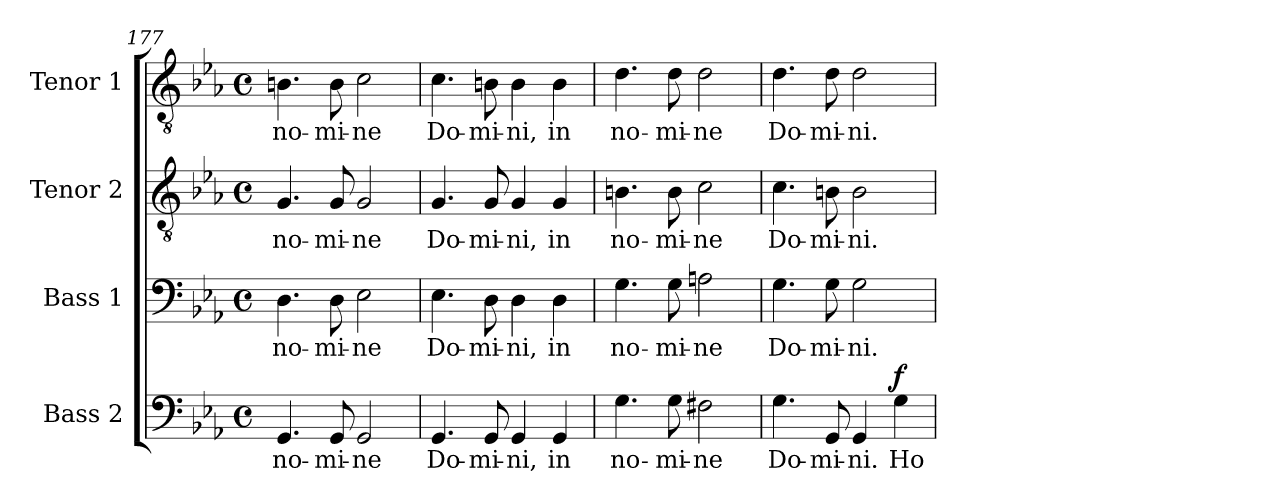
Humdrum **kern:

**kern	**text	**dynam	**kern	**text	**kern	**text	**kern	**text
*part4	*part4	*part4	*part3	*part3	*part2	*part2	*part1	*part1
*staff4	*staff4	*staff4	*staff3	*staff3	*staff2	*staff2	*staff1	*staff1
*I"Bass 2	*	*	*I"Bass 1	*	*I"Tenor 2	*	*I"Tenor 1	*
*I'B. 2	*	*	*I'B. 1	*	*I'T. 2	*	*I'T. 1	*
*clefF4	*	*	*clefF4	*	*clefGv2	*	*clefGv2	*
*k[b-e-a-]	*	*	*k[b-e-a-]	*	*k[b-e-a-]	*	*k[b-e-a-]	*
*E-:	*	*	*E-:	*	*E-:	*	*E-:	*
*M4/4	*	*	*M4/4	*	*M4/4	*	*M4/4	*
*met(c)	*	*	*met(c)	*	*met(c)	*	*met(c)	*
=177	=177	=177	=177	=177	=177	=177	=177	=177
!	!LO:LY:b	!	!	!LO:LY:b	!	!LO:LY:b	!	!LO:LY:b
4.GG/	no-	.	4.D\	no-	4.G/	no-	4.Bn\	no-
!	!LO:LY:b	!	!	!LO:LY:b	!	!LO:LY:b	!	!LO:LY:b
8GG/	-mi-	.	8D\	-mi-	8G/	-mi-	8B\	-mi-
!	!LO:LY:b	!	!	!LO:LY:b	!	!LO:LY:b	!	!LO:LY:b
2GG/	-ne	.	2E-\	-ne	2G/	-ne	2c\	-ne
=178	=178	=178	=178	=178	=178	=178	=178	=178
!	!LO:LY:b	!	!	!LO:LY:b	!	!LO:LY:b	!	!LO:LY:b
4.GG/	Do-	.	4.E-\	Do-	4.G/	Do-	4.c\	Do-
!	!LO:LY:b	!	!	!LO:LY:b	!	!LO:LY:b	!	!LO:LY:b
8GG/	-mi-	.	8D\	-mi-	8G/	-mi-	8Bn\	-mi-
!	!LO:LY:b	!	!	!LO:LY:b	!	!LO:LY:b	!	!LO:LY:b
4GG/	-ni,	.	4D\	-ni,	4G/	-ni,	4B\	-ni,
!	!LO:LY:b	!	!	!LO:LY:b	!	!LO:LY:b	!	!LO:LY:b
4GG/	in	.	4D\	in	4G/	in	4B\	in
=179	=179	=179	=179	=179	=179	=179	=179	=179
!	!LO:LY:b	!	!	!LO:LY:b	!	!LO:LY:b	!	!LO:LY:b
4.G\	no-	.	4.G\	no-	4.Bn\	no-	4.d\	no-
!	!LO:LY:b	!	!	!LO:LY:b	!	!LO:LY:b	!	!LO:LY:b
8G\	-mi-	.	8G\	-mi-	8B\	-mi-	8d\	-mi-
!	!LO:LY:b	!	!	!LO:LY:b	!	!LO:LY:b	!	!LO:LY:b
2F#X\	-ne	.	2An\	-ne	2c\	-ne	2d\	-ne
=180	=180	=180	=180	=180	=180	=180	=180	=180
!	!LO:LY:b	!	!	!LO:LY:b	!	!LO:LY:b	!	!LO:LY:b
4.G\	Do-	.	4.G\	Do-	4.c\	Do-	4.d\	Do-
!	!LO:LY:b	!	!	!LO:LY:b	!	!LO:LY:b	!	!LO:LY:b
8GG/	-mi-	.	8G\	-mi-	8Bn\	-mi-	8d\	-mi-
!	!LO:LY:b	!	!	!LO:LY:b	!	!LO:LY:b	!	!LO:LY:b
4GG/	-ni.	.	2G\	-ni.	2B\	-ni.	2d\	-ni.
!	!LO:LY:b	!LO:DY:a	!	!	!	!	!	!
4G\	Ho-	f	.	.	.	.	.	.
=	=	=	=	=	=	=	=	=
*-	*-	*-	*-	*-	*-	*-	*-	*-
